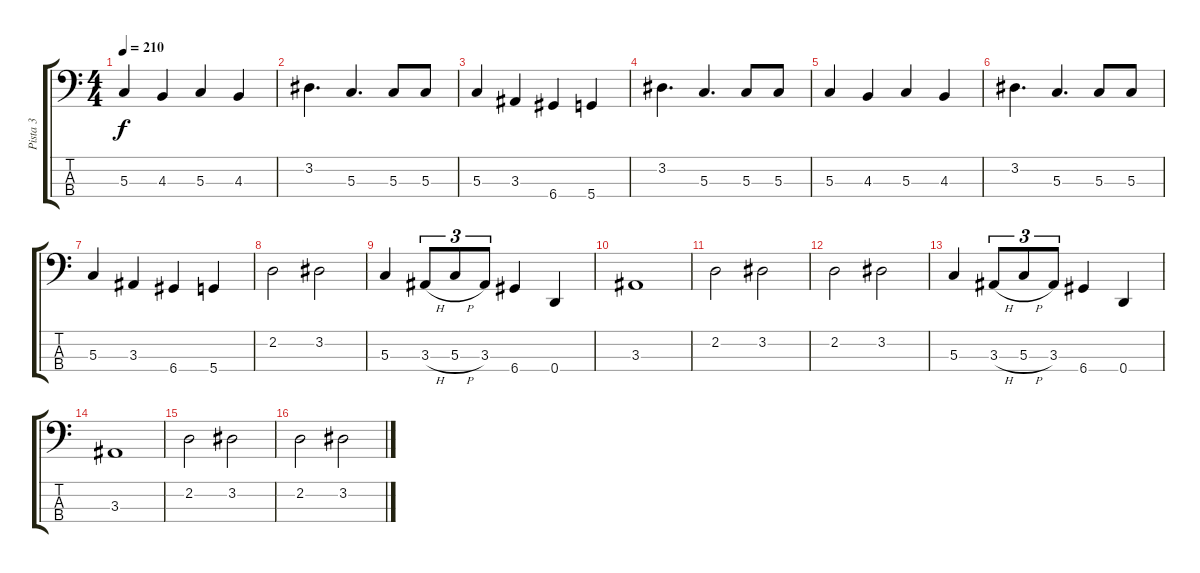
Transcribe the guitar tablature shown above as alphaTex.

\track ("Pista 3" "Pista 3") {instrument electricbassfinger}
\staff {score tabs}
\tuning (F2 C2 G1 D1) {hide}
\ts (4 4)
\tempo 210
\clef f4
\ks c
5.3.4{dy f} 4.3.4 5.3.4 4.3.4 |
3.2.4{d} 5.3.4{d} 5.3.8 5.3.8 |
5.3.4 3.3.4 6.4.4 5.4.4 |
3.2.4{d} 5.3.4{d} 5.3.8 5.3.8 |
5.3.4 4.3.4 5.3.4 4.3.4 |
3.2.4{d} 5.3.4{d} 5.3.8 5.3.8 |
5.3.4 3.3.4 6.4.4 5.4.4 |
2.2.2 3.2.2 |
5.3.4 3.3{h}.8{tu (3 2)} 5.3{h}.8{tu (3 2)} 3.3.8{tu (3 2)} 6.4.4 0.4.4 |
3.3.1 |
2.2.2 3.2.2 |
2.2.2 3.2.2 |
5.3.4 3.3{h}.8{tu (3 2)} 5.3{h}.8{tu (3 2)} 3.3.8{tu (3 2)} 6.4.4 0.4.4 |
3.3.1 |
2.2.2 3.2.2 |
2.2.2 3.2.2
